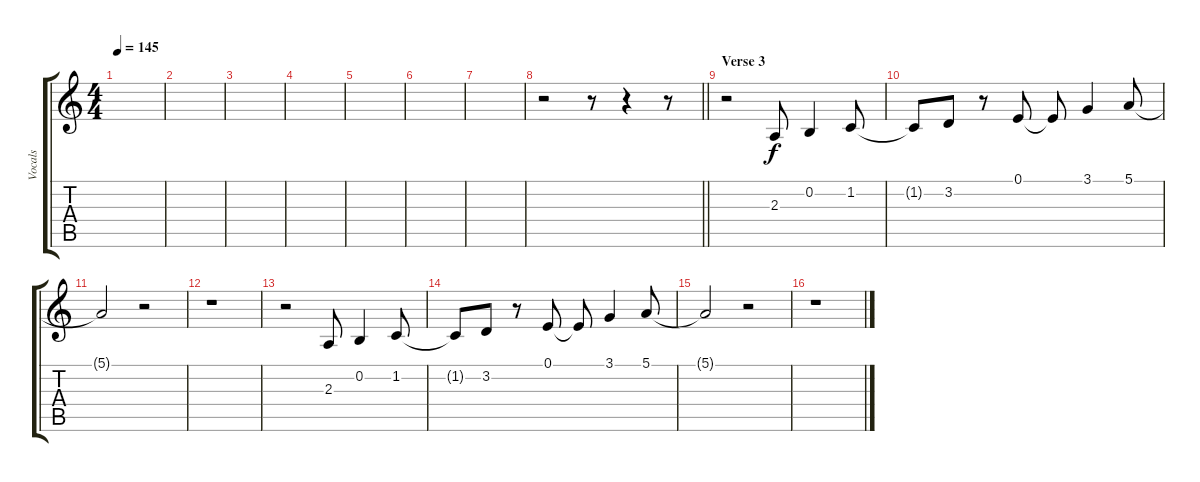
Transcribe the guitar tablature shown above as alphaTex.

\track ("Vocals" "Vocals") {instrument altosax}
\staff {score tabs}
\tuning (E4 B3 G3 D3 A2 E2) {hide}
\ts (4 4)
\tempo 145
\clef g2
\ks c
|
|
|
|
|
|
|
\barLineRight lightlight
r.2 r.8 r.4 r.8 |
\section ("" "Verse 3")
r.2 2.3.8 0.2.4 1.2.8 |
1.2{t}.8 3.2.8 r.8 0.1.8 0.1{t}.8 3.1.4 5.1.8 |
5.1{t}.2 r.2 |
r.1 |
r.2 2.3.8 0.2.4 1.2.8 |
1.2{t}.8 3.2.8 r.8 0.1.8 0.1{t}.8 3.1.4 5.1.8 |
5.1{t}.2 r.2 |
r.1
